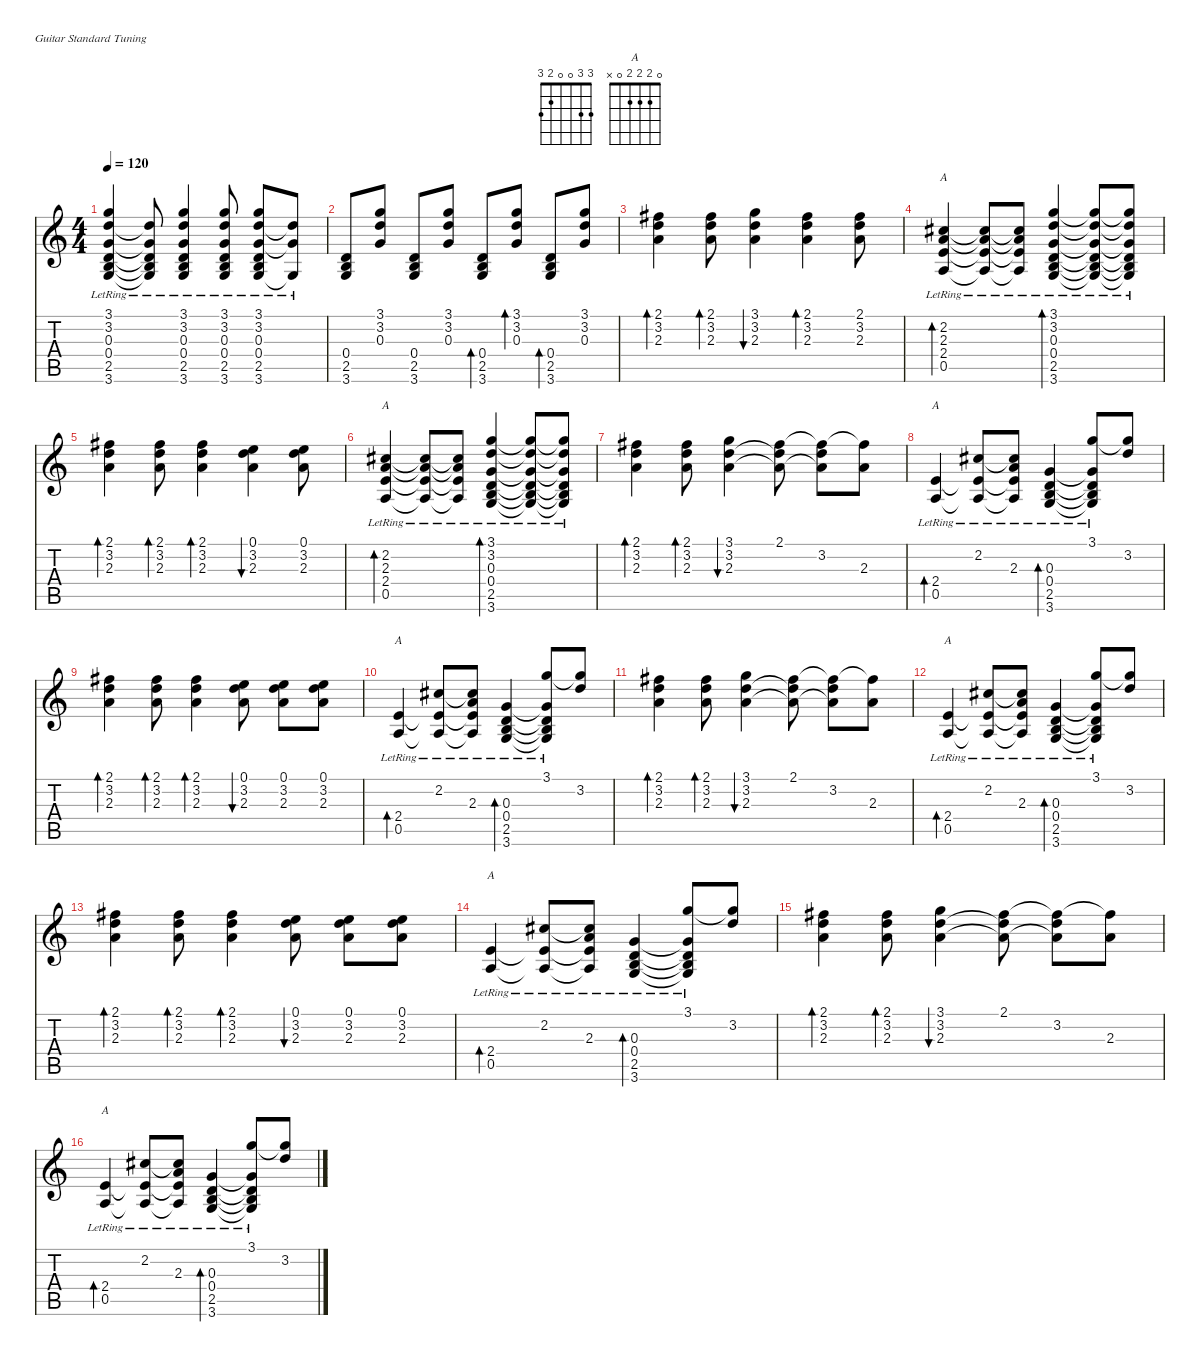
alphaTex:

\defaultSystemsLayout 4
\hideDynamics
\bracketExtendMode nobrackets
\singleTrackTrackNamePolicy hidden
\multiTrackTrackNamePolicy hidden
\otherSystemsTrackNameOrientation horizontal
\track ("Guitar 3" "od.guit.") {instrument overdrivenguitar}
\staff {score tabs}
\tuning (E4 B3 G3 D3 A2 E2)
\chord ("" x x x x x 2)
\chord ("A" 0 2 2 2 0 x)
\chord ("" 3 3 0 0 2 3)
\ts (4 4)
\tempo 120
\clef g2
\ks c
(3.1 3.2{lr} 0.3{lr} 0.4 2.5 3.6{lr}).4{ch "" dy f beam Up} (3.2{lr t} 0.3{lr t} 0.4{t} 2.5{t} 3.6{lr t}).8{beam Up} (3.1 3.2{lr} 0.3{lr} 0.4 2.5 3.6{lr}).4{beam Up} (3.1 3.2{lr} 0.3{lr} 0.4 2.5 3.6{lr}).8{beam Up} (3.1 3.2{lr} 0.3{lr} 0.4 2.5 3.6{lr}).8{beam Up} (3.2{lr t} 0.3{lr t} 3.6{lr t}).8{beam Up} |
(0.4 2.5 3.6).8{beam Up} (3.1 3.2 0.3).8{beam Up} (0.4 2.5 3.6).8{beam Up} (3.1 3.2 0.3).8{beam Up} (0.4 2.5 3.6).8{bd 30 beam Up} (3.1 3.2 0.3).8{bd 30 beam Up} (0.4 2.5 3.6).8{bd 30 beam Up} (3.1 3.2 0.3).8{beam Up} |
(2.1{acc #} 3.2 2.3).4{bd 60 beam Down} (2.1{acc #} 3.2 2.3).8{bd 30 beam Down} (3.1 3.2 2.3).4{bu 30 beam Down} (2.1{acc #} 3.2 2.3).4{bd 60 beam Down} (2.1{acc #} 3.2 2.3).8{beam Down} |
(2.2{lr acc #} 2.3{lr} 2.4{lr} 0.5{lr}).4{bd 30 ch "A" beam Up} (2.2{lr t acc #} 2.3{lr t} 2.4{lr t} 0.5{lr t}).8{dy mf beam Up} (2.2{lr t acc #} 2.3{lr t} 2.4{lr t} 0.5{lr t}).8{dy f beam Up} (3.1{lr} 3.2{lr} 0.3{lr} 0.4{lr} 2.5{lr} 3.6{lr}).4{bd 30 ch "" beam Up} (3.1{lr t} 3.2{lr t} 0.3{lr t} 0.4{lr t} 2.5{lr t} 3.6{lr t}).8{dy mf beam Up} (3.1{lr t} 3.2{lr t} 0.3{lr t} 0.4{lr t} 2.5{lr t} 3.6{lr t}).8{dy f beam Up} |
(2.1{acc #} 3.2 2.3).4{bd 60 beam Down} (2.1{acc #} 3.2 2.3).8{bd 30 beam Down} (2.1{acc #} 3.2 2.3).4{bd 30 beam Down} (0.1 3.2 2.3).4{bu 30 dy fff beam Down} (0.1 3.2 2.3).8{dy f beam Down} |
(2.2{lr acc #} 2.3{lr} 2.4{lr} 0.5{lr}).4{bd 30 ch "A" beam Up} (2.2{lr t acc #} 2.3{lr t} 2.4{lr t} 0.5{lr t}).8{dy mf beam Up} (2.2{lr t acc #} 2.3{lr t} 2.4{lr t} 0.5{lr t}).8{dy f beam Up} (3.1{lr} 3.2{lr} 0.3{lr} 0.4{lr} 2.5{lr} 3.6{lr}).4{bd 30 ch "" beam Up} (3.1{lr t} 3.2{lr t} 0.3{lr t} 0.4{lr t} 2.5{lr t} 3.6{lr t}).8{dy mf beam Up} (3.1{lr t} 3.2{lr t} 0.3{lr t} 0.4{lr t} 2.5{lr t} 3.6{lr t}).8{dy f beam Up} |
(2.1{acc #} 3.2 2.3).4{bd 60 beam Down} (2.1{acc #} 3.2 2.3).8{bd 30 beam Down} (3.1 3.2 2.3).4{bu 30 beam Down} (2.1{acc #} 3.2{t} 2.3{t}).8{beam Down} (2.1{t acc #} 3.2 2.3{t}).8{beam Down} (2.1{t acc #} 2.3).8{beam Down} |
(2.4{lr} 0.5{lr}).4{bd 30 ch "A" beam Up} (2.2{acc #} 2.4{lr t} 0.5{lr t}).8{dy ff beam Up} (2.2{t acc #} 2.3 2.4{lr t} 0.5{lr t}).8{dy f beam Up} (0.3{lr} 0.4{lr} 2.5{lr} 3.6{lr}).4{bd 30 ch "" beam Up} (3.1 0.3{lr t} 0.4{lr t} 2.5{lr t} 3.6{lr t}).8{beam Up} (3.1{t} 3.2).8{beam Up} |
(2.1{acc #} 3.2 2.3).4{bd 60 beam Down} (2.1{acc #} 3.2 2.3).8{bd 30 beam Down} (2.1{acc #} 3.2 2.3).4{bd 30 beam Down} (0.1 3.2 2.3).8{bu 30 dy fff beam Down} (0.1 3.2 2.3).8{dy f beam Down} (0.1 3.2 2.3).8{beam Down} |
(2.4{lr} 0.5{lr}).4{bd 30 ch "A" beam Up} (2.2{acc #} 2.4{lr t} 0.5{lr t}).8{dy ff beam Up} (2.2{t acc #} 2.3 2.4{lr t} 0.5{lr t}).8{dy f beam Up} (0.3{lr} 0.4{lr} 2.5{lr} 3.6{lr}).4{bd 30 ch "" beam Up} (3.1 0.3{lr t} 0.4{lr t} 2.5{lr t} 3.6{lr t}).8{beam Up} (3.1{t} 3.2).8{beam Up} |
(2.1{acc #} 3.2 2.3).4{bd 60 beam Down} (2.1{acc #} 3.2 2.3).8{bd 30 beam Down} (3.1 3.2 2.3).4{bu 30 beam Down} (2.1{acc #} 3.2{t} 2.3{t}).8{beam Down} (2.1{t acc #} 3.2 2.3{t}).8{beam Down} (2.1{t acc #} 2.3).8{beam Down} |
(2.4{lr} 0.5{lr}).4{bd 30 ch "A" beam Up} (2.2{acc #} 2.4{lr t} 0.5{lr t}).8{dy ff beam Up} (2.2{t acc #} 2.3 2.4{lr t} 0.5{lr t}).8{dy f beam Up} (0.3{lr} 0.4{lr} 2.5{lr} 3.6{lr}).4{bd 30 ch "" beam Up} (3.1 0.3{lr t} 0.4{lr t} 2.5{lr t} 3.6{lr t}).8{beam Up} (3.1{t} 3.2).8{beam Up} |
(2.1{acc #} 3.2 2.3).4{bd 60 beam Down} (2.1{acc #} 3.2 2.3).8{bd 30 beam Down} (2.1{acc #} 3.2 2.3).4{bd 30 beam Down} (0.1 3.2 2.3).8{bu 30 dy fff beam Down} (0.1 3.2 2.3).8{dy f beam Down} (0.1 3.2 2.3).8{beam Down} |
(2.4{lr} 0.5{lr}).4{bd 30 ch "A" beam Up} (2.2{acc #} 2.4{lr t} 0.5{lr t}).8{dy ff beam Up} (2.2{t acc #} 2.3 2.4{lr t} 0.5{lr t}).8{dy f beam Up} (0.3{lr} 0.4{lr} 2.5{lr} 3.6{lr}).4{bd 30 ch "" beam Up} (3.1 0.3{lr t} 0.4{lr t} 2.5{lr t} 3.6{lr t}).8{beam Up} (3.1{t} 3.2).8{beam Up} |
(2.1{acc #} 3.2 2.3).4{bd 60 beam Down} (2.1{acc #} 3.2 2.3).8{bd 30 beam Down} (3.1 3.2 2.3).4{bu 30 beam Down} (2.1{acc #} 3.2{t} 2.3{t}).8{beam Down} (2.1{t acc #} 3.2 2.3{t}).8{beam Down} (2.1{t acc #} 2.3).8{beam Down} |
(2.4{lr} 0.5{lr}).4{bd 30 ch "A" beam Up} (2.2{acc #} 2.4{lr t} 0.5{lr t}).8{dy ff beam Up} (2.2{t acc #} 2.3 2.4{lr t} 0.5{lr t}).8{dy f beam Up} (0.3{lr} 0.4{lr} 2.5{lr} 3.6{lr}).4{bd 30 ch "" beam Up} (3.1 0.3{lr t} 0.4{lr t} 2.5{lr t} 3.6{lr t}).8{beam Up} (3.1{t} 3.2).8{beam Up}
